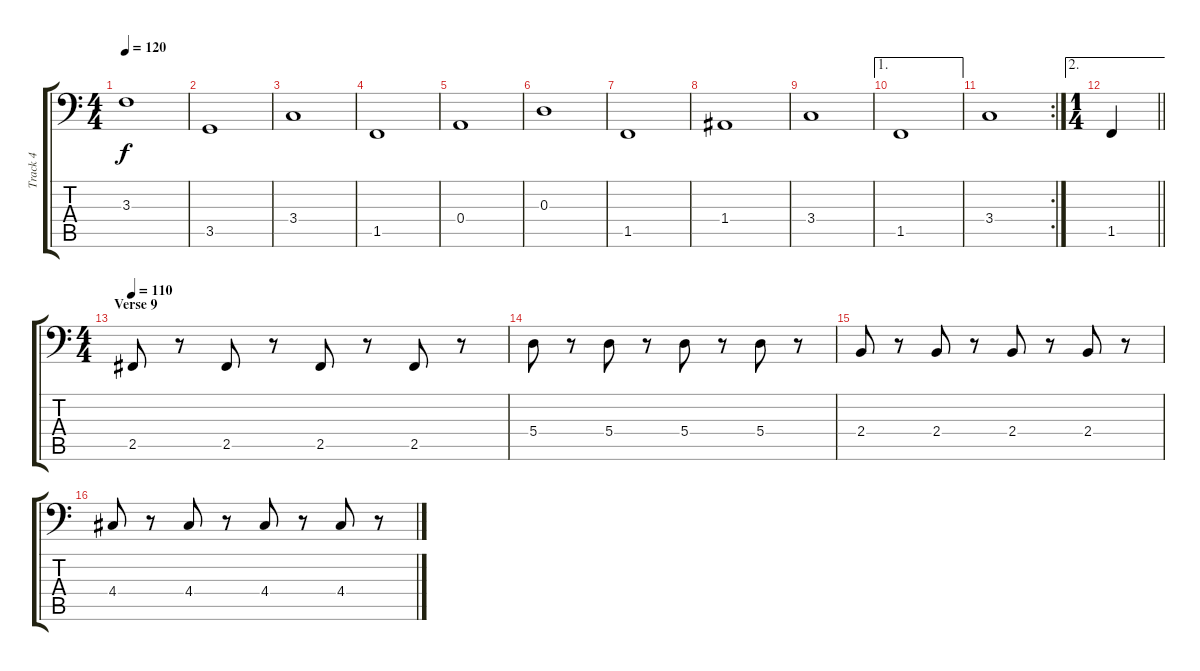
\track ("Track 4" "Track 4") {instrument electricbassfinger}
\staff {score tabs}
\tuning (C3 G2 D2 A1 E1 B0) {hide}
\ts (4 4)
\tempo 120
\clef f4
\ks c
3.3.1{dy f} |
3.5.1 |
3.4.1 |
1.5.1 |
0.4.1 |
0.3.1 |
1.5.1 |
1.4.1 |
3.4.1 |
\ae 1
1.5.1 |
\rc 2
3.4.1 |
\ae 2
\ts (1 4)
\barLineRight lightlight
1.5.4 |
\ts (4 4)
\section ("" "Verse 9")
\tempo 110
2.5.8 r.8 2.5.8 r.8 2.5.8 r.8 2.5.8 r.8 |
5.4.8 r.8 5.4.8 r.8 5.4.8 r.8 5.4.8 r.8 |
2.4.8 r.8 2.4.8 r.8 2.4.8 r.8 2.4.8 r.8 |
4.4.8 r.8 4.4.8 r.8 4.4.8 r.8 4.4.8 r.8
